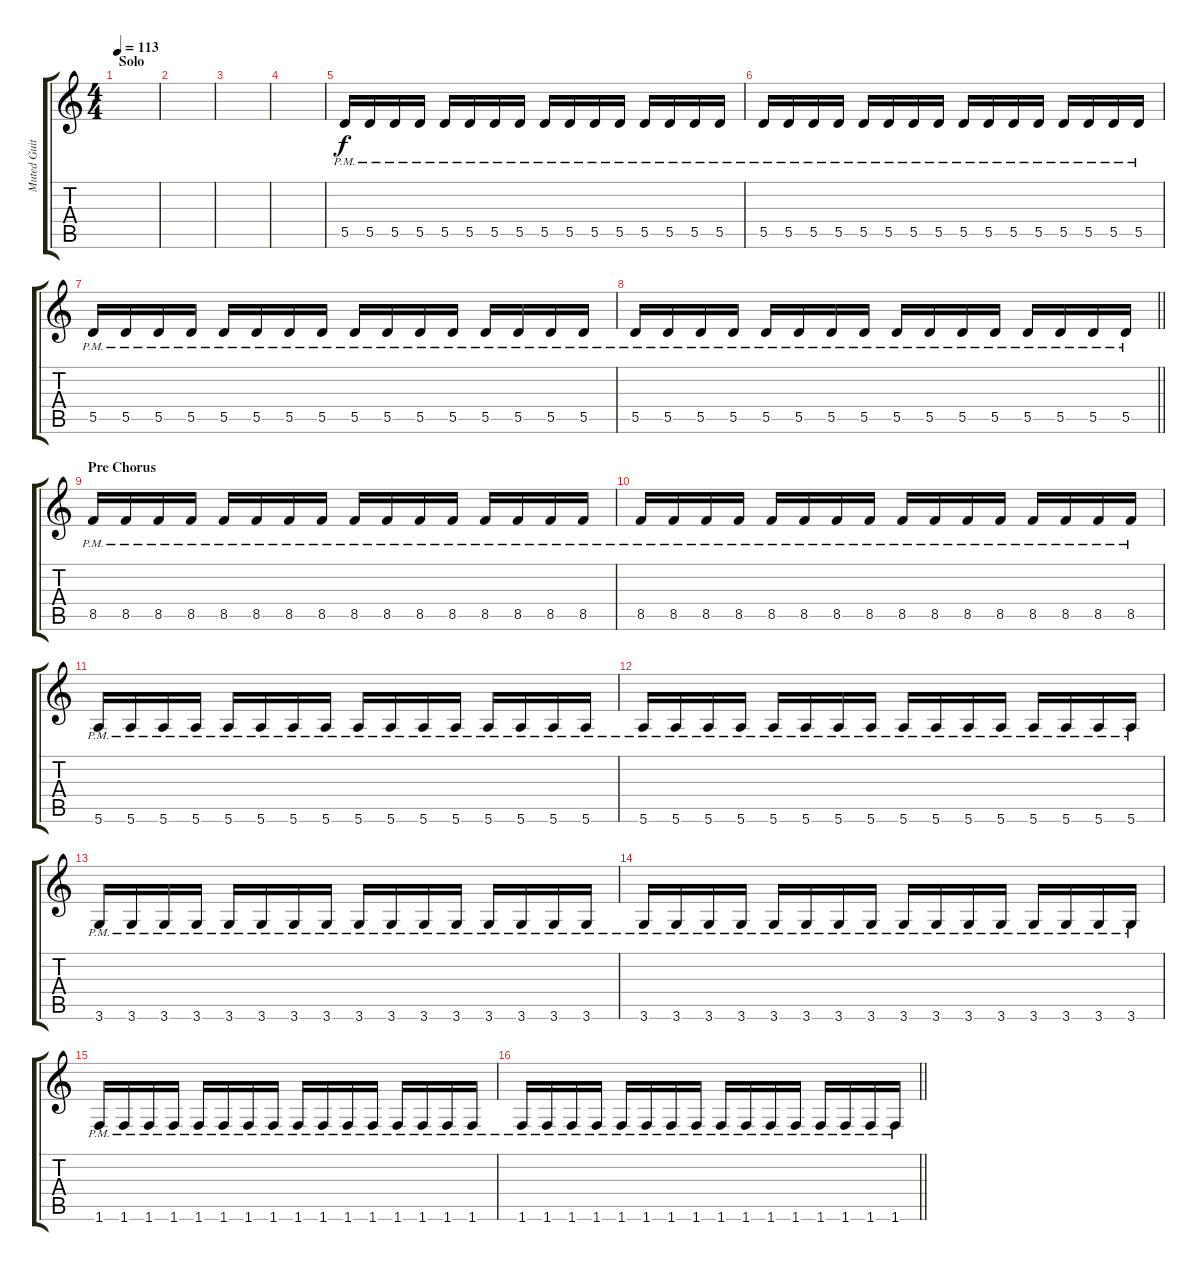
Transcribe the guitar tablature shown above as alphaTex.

\track ("Muted Guitar" "Muted Guit") {instrument electricguitarmuted}
\staff {score tabs}
\tuning (E4 B3 G3 D3 A2 E2) {hide}
\ts (4 4)
\section ("" "Solo")
\tempo 113
\clef g2
\ks c
|
|
|
|
5.5{pm}.16 5.5{pm}.16 5.5{pm}.16 5.5{pm}.16 5.5{pm}.16 5.5{pm}.16 5.5{pm}.16 5.5{pm}.16 5.5{pm}.16 5.5{pm}.16 5.5{pm}.16 5.5{pm}.16 5.5{pm}.16 5.5{pm}.16 5.5{pm}.16 5.5{pm}.16 |
5.5{pm}.16 5.5{pm}.16 5.5{pm}.16 5.5{pm}.16 5.5{pm}.16 5.5{pm}.16 5.5{pm}.16 5.5{pm}.16 5.5{pm}.16 5.5{pm}.16 5.5{pm}.16 5.5{pm}.16 5.5{pm}.16 5.5{pm}.16 5.5{pm}.16 5.5{pm}.16 |
5.5{pm}.16 5.5{pm}.16 5.5{pm}.16 5.5{pm}.16 5.5{pm}.16 5.5{pm}.16 5.5{pm}.16 5.5{pm}.16 5.5{pm}.16 5.5{pm}.16 5.5{pm}.16 5.5{pm}.16 5.5{pm}.16 5.5{pm}.16 5.5{pm}.16 5.5{pm}.16 |
\barLineRight lightlight
5.5{pm}.16 5.5{pm}.16 5.5{pm}.16 5.5{pm}.16 5.5{pm}.16 5.5{pm}.16 5.5{pm}.16 5.5{pm}.16 5.5{pm}.16 5.5{pm}.16 5.5{pm}.16 5.5{pm}.16 5.5{pm}.16 5.5{pm}.16 5.5{pm}.16 5.5{pm}.16 |
\section ("" "Pre Chorus")
8.5{pm}.16 8.5{pm}.16 8.5{pm}.16 8.5{pm}.16 8.5{pm}.16 8.5{pm}.16 8.5{pm}.16 8.5{pm}.16 8.5{pm}.16 8.5{pm}.16 8.5{pm}.16 8.5{pm}.16 8.5{pm}.16 8.5{pm}.16 8.5{pm}.16 8.5{pm}.16 |
8.5{pm}.16 8.5{pm}.16 8.5{pm}.16 8.5{pm}.16 8.5{pm}.16 8.5{pm}.16 8.5{pm}.16 8.5{pm}.16 8.5{pm}.16 8.5{pm}.16 8.5{pm}.16 8.5{pm}.16 8.5{pm}.16 8.5{pm}.16 8.5{pm}.16 8.5{pm}.16 |
5.6{pm}.16 5.6{pm}.16 5.6{pm}.16 5.6{pm}.16 5.6{pm}.16 5.6{pm}.16 5.6{pm}.16 5.6{pm}.16 5.6{pm}.16 5.6{pm}.16 5.6{pm}.16 5.6{pm}.16 5.6{pm}.16 5.6{pm}.16 5.6{pm}.16 5.6{pm}.16 |
5.6{pm}.16 5.6{pm}.16 5.6{pm}.16 5.6{pm}.16 5.6{pm}.16 5.6{pm}.16 5.6{pm}.16 5.6{pm}.16 5.6{pm}.16 5.6{pm}.16 5.6{pm}.16 5.6{pm}.16 5.6{pm}.16 5.6{pm}.16 5.6{pm}.16 5.6{pm}.16 |
3.6{pm}.16 3.6{pm}.16 3.6{pm}.16 3.6{pm}.16 3.6{pm}.16 3.6{pm}.16 3.6{pm}.16 3.6{pm}.16 3.6{pm}.16 3.6{pm}.16 3.6{pm}.16 3.6{pm}.16 3.6{pm}.16 3.6{pm}.16 3.6{pm}.16 3.6{pm}.16 |
3.6{pm}.16 3.6{pm}.16 3.6{pm}.16 3.6{pm}.16 3.6{pm}.16 3.6{pm}.16 3.6{pm}.16 3.6{pm}.16 3.6{pm}.16 3.6{pm}.16 3.6{pm}.16 3.6{pm}.16 3.6{pm}.16 3.6{pm}.16 3.6{pm}.16 3.6{pm}.16 |
1.6{pm}.16 1.6{pm}.16 1.6{pm}.16 1.6{pm}.16 1.6{pm}.16 1.6{pm}.16 1.6{pm}.16 1.6{pm}.16 1.6{pm}.16 1.6{pm}.16 1.6{pm}.16 1.6{pm}.16 1.6{pm}.16 1.6{pm}.16 1.6{pm}.16 1.6{pm}.16 |
\barLineRight lightlight
1.6{pm}.16 1.6{pm}.16 1.6{pm}.16 1.6{pm}.16 1.6{pm}.16 1.6{pm}.16 1.6{pm}.16 1.6{pm}.16 1.6{pm}.16 1.6{pm}.16 1.6{pm}.16 1.6{pm}.16 1.6{pm}.16 1.6{pm}.16 1.6{pm}.16 1.6{pm}.16
